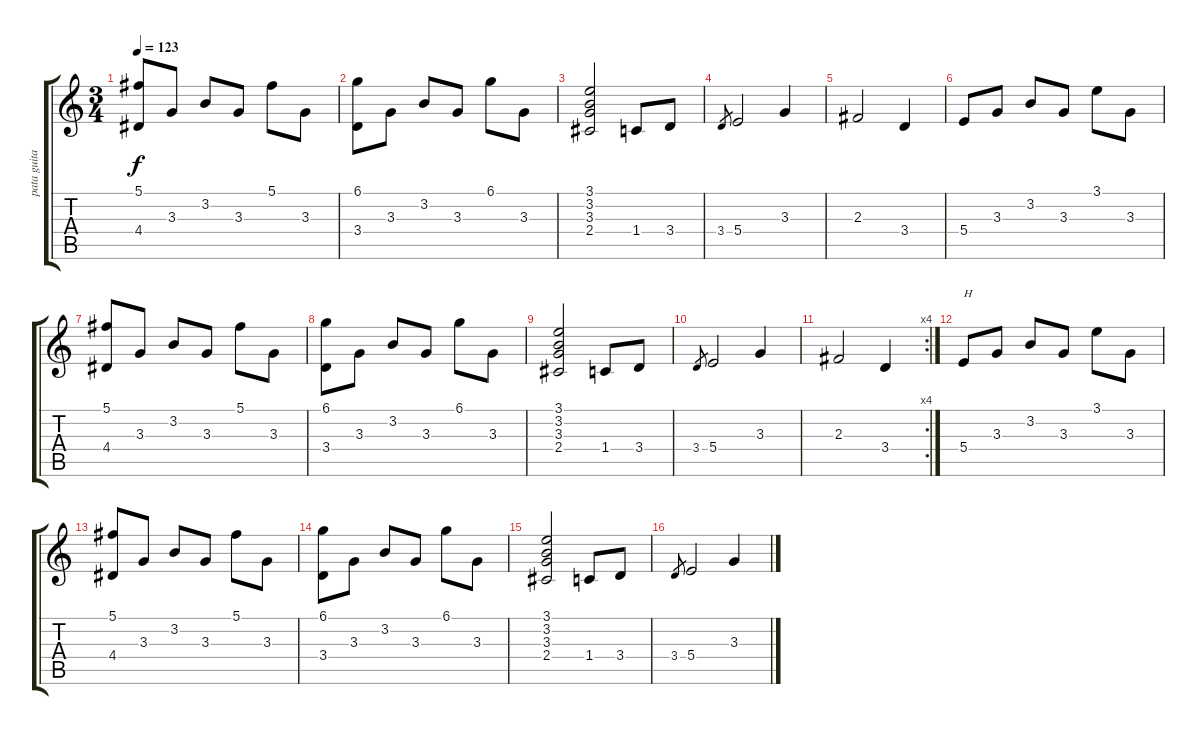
\track ("pata guitar" "pata guita") {instrument acousticguitarnylon}
\staff {score tabs}
\tuning (Db4 Ab3 E3 B2 Gb2 Db2) {hide}
\ts (3 4)
\tempo 123
\clef g2
\ks c
(5.1 4.4).8{dy f} 3.3.8 3.2.8 3.3.8 5.1.8 3.3.8 |
(6.1 3.4).8 3.3.8 3.2.8 3.3.8 6.1.8 3.3.8 |
(3.1 3.2 3.3 2.4).2 1.4.8 3.4.8 |
3.4.8{gr} 5.4.2 3.3.4 |
2.3.2 3.4.4 |
5.4.8 3.3.8 3.2.8 3.3.8 3.1.8 3.3.8 |
(5.1 4.4).8 3.3.8 3.2.8 3.3.8 5.1.8 3.3.8 |
(6.1 3.4).8 3.3.8 3.2.8 3.3.8 6.1.8 3.3.8 |
(3.1 3.2 3.3 2.4).2 1.4.8 3.4.8 |
3.4.8{gr} 5.4.2 3.3.4 |
\rc 4
2.3.2 3.4.4 |
5.4.8{txt "H"} 3.3.8 3.2.8 3.3.8 3.1.8 3.3.8 |
(5.1 4.4).8 3.3.8 3.2.8 3.3.8 5.1.8 3.3.8 |
(6.1 3.4).8 3.3.8 3.2.8 3.3.8 6.1.8 3.3.8 |
(3.1 3.2 3.3 2.4).2 1.4.8 3.4.8 |
3.4.8{gr} 5.4.2 3.3.4
